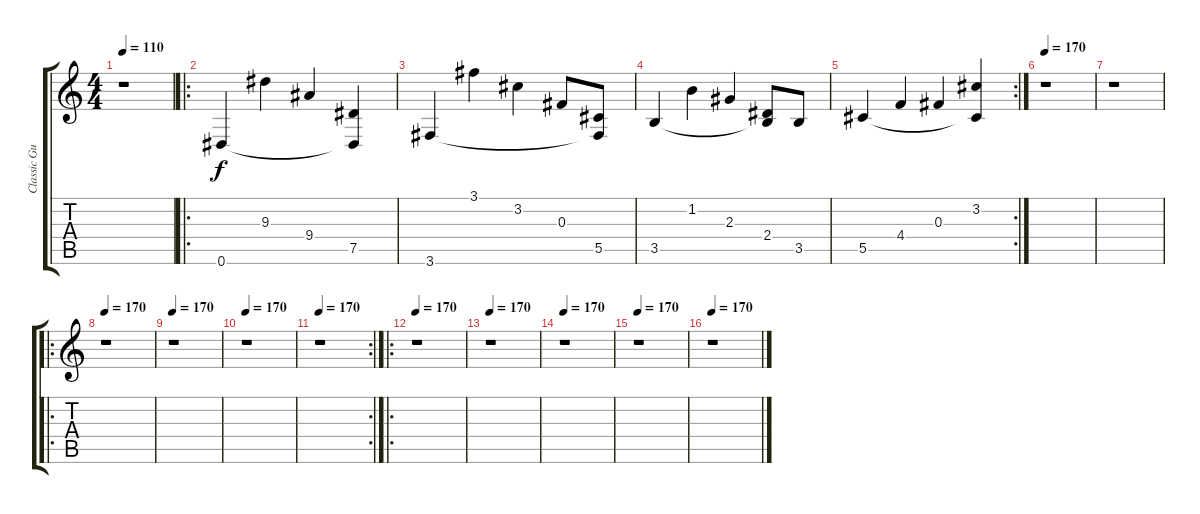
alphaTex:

\track ("Classic Guitar" "Classic Gu") {instrument acousticguitarnylon}
\staff {score tabs}
\tuning (Eb4 Bb3 Gb3 Db3 Ab2 Eb2) {hide}
\ts (4 4)
\tempo 110
\clef g2
\ks c
r.1{dy f instrument acousticguitarnylon} |
\ro
0.6.4 9.3.4 9.4.4 (7.5 0.6{t}).4 |
3.6.4 3.1.4 3.2.4 0.3.8 (5.5 3.6{t}).8 |
3.5.4 1.2.4 2.3.4 (2.4 3.5{t}).8 3.5.8 |
\rc 2
5.5.4 4.4.4 0.3.4 (3.2 5.5{t}).4 |
\tempo 170
r.1 |
r.1 |
\ro
\tempo 170
r.1 |
\tempo 170
r.1 |
\tempo 170
r.1 |
\rc 2
\tempo 170
r.1 |
\ro
\tempo 170
r.1 |
\tempo 170
r.1 |
\tempo 170
r.1 |
\tempo 170
r.1 |
\tempo 170
r.1
